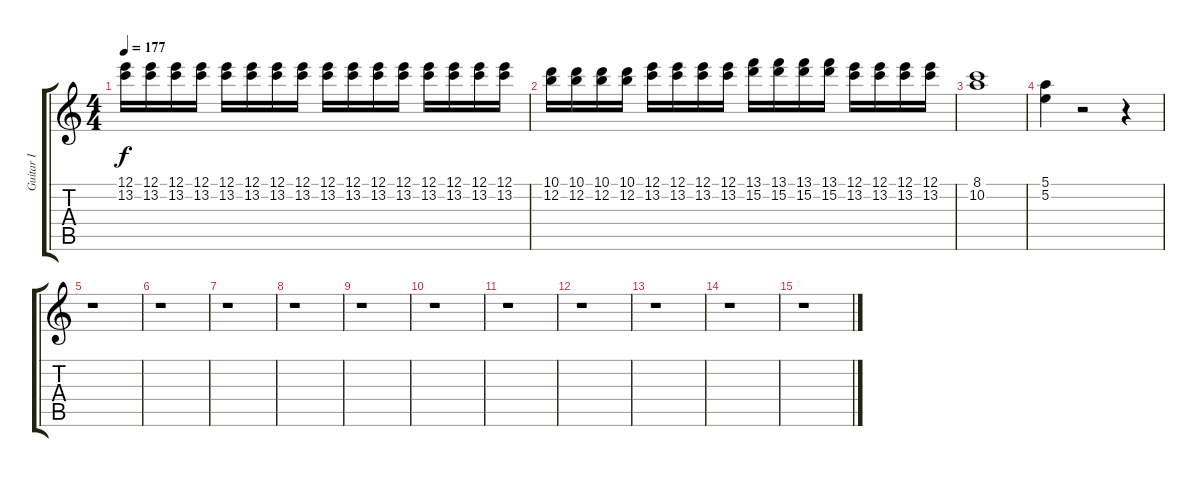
\track ("Guitar I" "Guitar I") {instrument distortionguitar}
\staff {score tabs}
\tuning (E4 B3 G3 D3 A2 E2) {hide}
\ts (4 4)
\tempo 177
\clef g2
\ks c
(12.1 13.2).16{dy f} (12.1 13.2).16 (12.1 13.2).16 (12.1 13.2).16 (12.1 13.2).16 (12.1 13.2).16 (12.1 13.2).16 (12.1 13.2).16 (12.1 13.2).16 (12.1 13.2).16 (12.1 13.2).16 (12.1 13.2).16 (12.1 13.2).16 (12.1 13.2).16 (12.1 13.2).16 (12.1 13.2).16 |
(10.1 12.2).16 (10.1 12.2).16 (10.1 12.2).16 (10.1 12.2).16 (12.1 13.2).16 (12.1 13.2).16 (12.1 13.2).16 (12.1 13.2).16 (13.1 15.2).16 (13.1 15.2).16 (13.1 15.2).16 (13.1 15.2).16 (12.1 13.2).16 (12.1 13.2).16 (12.1 13.2).16 (12.1 13.2).16 |
(8.1 10.2).1 |
(5.1 5.2).4 r.2 r.4 |
r.1 |
r.1 |
r.1 |
r.1 |
r.1 |
r.1 |
r.1 |
r.1 |
r.1 |
r.1 |
r.1
